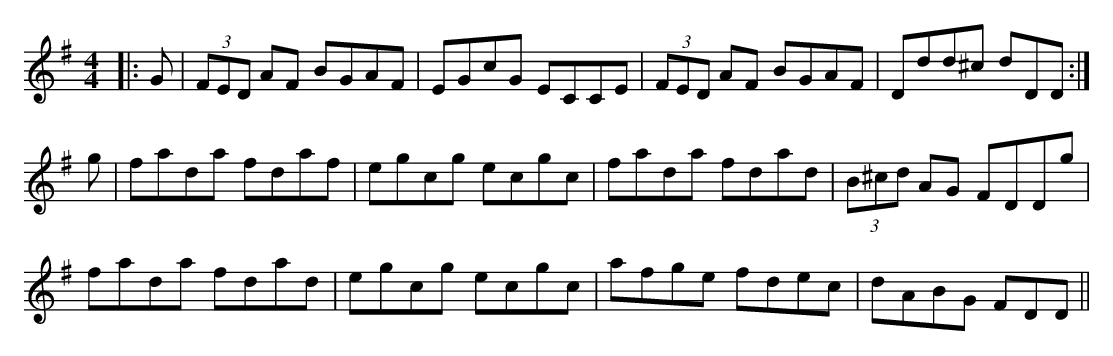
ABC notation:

X:1
M:4/4
K:Dmix
|:G|(3FED AF BGAF|EGcG ECCE|(3FED AF BGAF|Ddd^c dDD:|
g|fada fdaf|egcg ecgc|fada fdad|(3B^cd AG FDDg|
fada fdad|egcg ecgc|afge fdec|dABG FDD||
